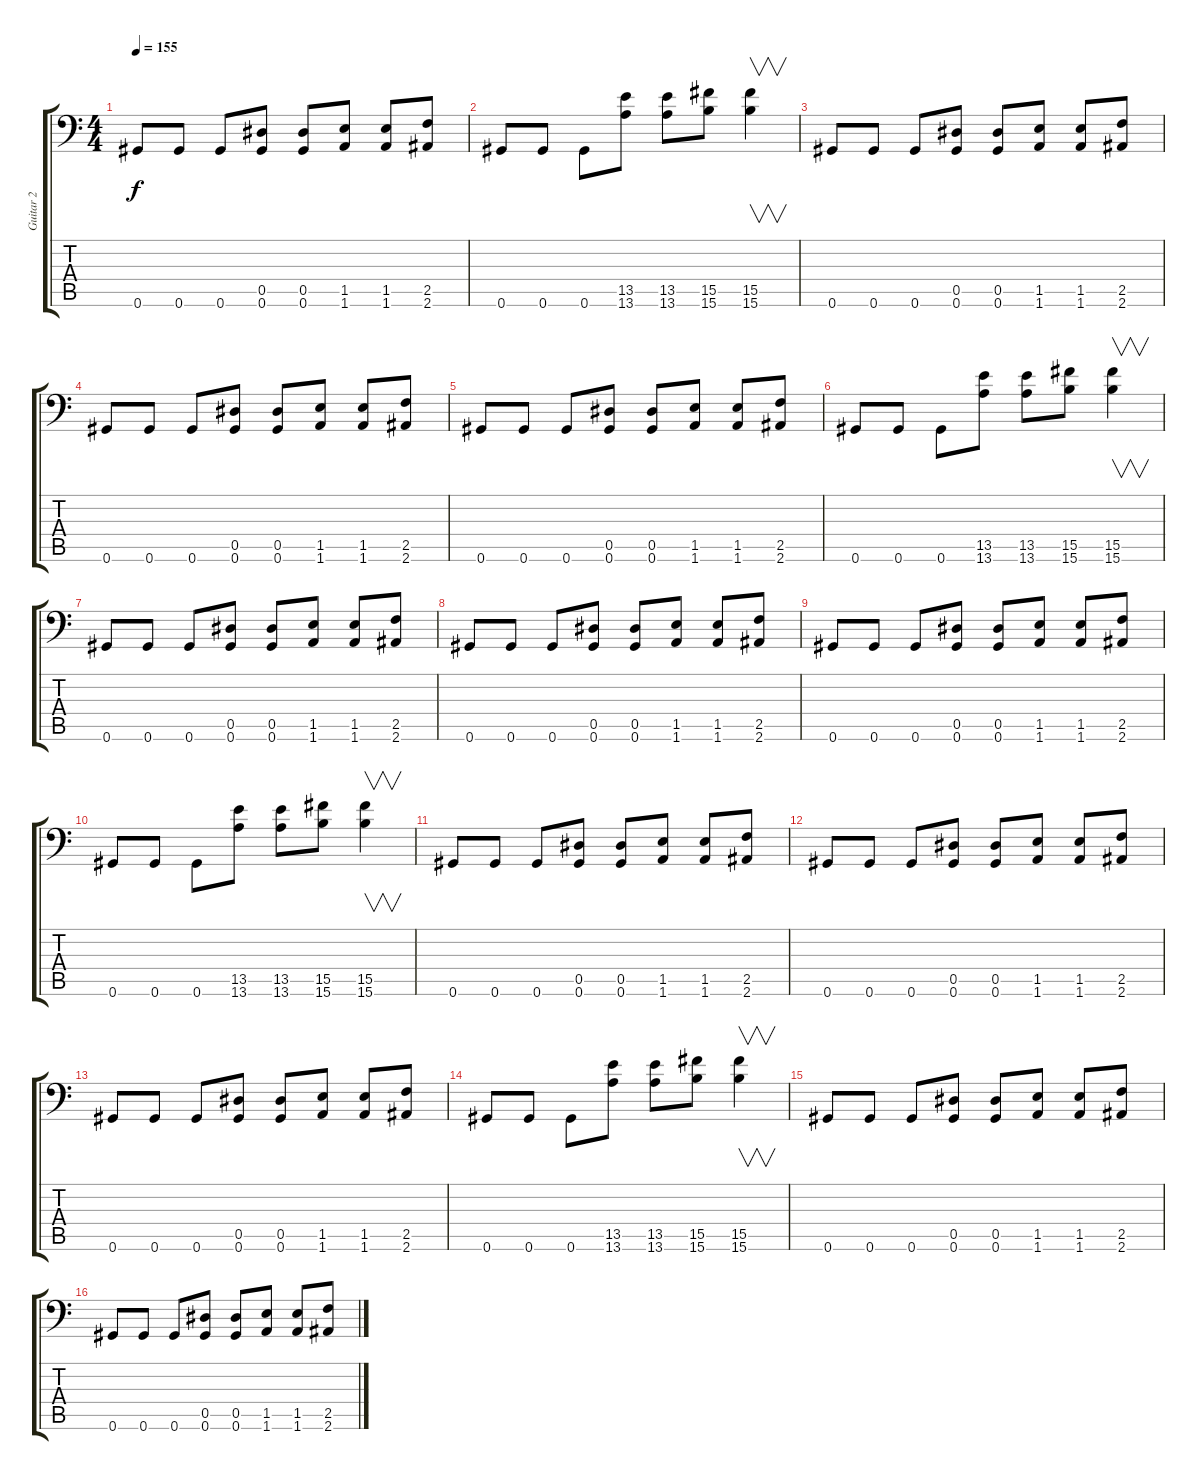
\track ("Guitar 2" "Guitar 2") {instrument distortionguitar}
\staff {score tabs}
\tuning (Bb3 F3 Db3 Ab2 Eb2 Ab1) {hide}
\ts (4 4)
\tempo 155
\clef f4
\ks c
0.6.8{dy f} 0.6.8 0.6.8 (0.5 0.6).8 (0.5 0.6).8 (1.5 1.6).8 (1.5 1.6).8 (2.5 2.6).8 |
0.6.8 0.6.8 0.6.8 (13.5 13.6).8 (13.5 13.6).8 (15.5 15.6).8 (15.5 15.6).4{v} |
0.6.8 0.6.8 0.6.8 (0.5 0.6).8 (0.5 0.6).8 (1.5 1.6).8 (1.5 1.6).8 (2.5 2.6).8 |
0.6.8 0.6.8 0.6.8 (0.5 0.6).8 (0.5 0.6).8 (1.5 1.6).8 (1.5 1.6).8 (2.5 2.6).8 |
0.6.8 0.6.8 0.6.8 (0.5 0.6).8 (0.5 0.6).8 (1.5 1.6).8 (1.5 1.6).8 (2.5 2.6).8 |
0.6.8 0.6.8 0.6.8 (13.5 13.6).8 (13.5 13.6).8 (15.5 15.6).8 (15.5 15.6).4{v} |
0.6.8 0.6.8 0.6.8 (0.5 0.6).8 (0.5 0.6).8 (1.5 1.6).8 (1.5 1.6).8 (2.5 2.6).8 |
0.6.8 0.6.8 0.6.8 (0.5 0.6).8 (0.5 0.6).8 (1.5 1.6).8 (1.5 1.6).8 (2.5 2.6).8 |
0.6.8 0.6.8 0.6.8 (0.5 0.6).8 (0.5 0.6).8 (1.5 1.6).8 (1.5 1.6).8 (2.5 2.6).8 |
0.6.8 0.6.8 0.6.8 (13.5 13.6).8 (13.5 13.6).8 (15.5 15.6).8 (15.5 15.6).4{v} |
0.6.8 0.6.8 0.6.8 (0.5 0.6).8 (0.5 0.6).8 (1.5 1.6).8 (1.5 1.6).8 (2.5 2.6).8 |
0.6.8 0.6.8 0.6.8 (0.5 0.6).8 (0.5 0.6).8 (1.5 1.6).8 (1.5 1.6).8 (2.5 2.6).8 |
0.6.8 0.6.8 0.6.8 (0.5 0.6).8 (0.5 0.6).8 (1.5 1.6).8 (1.5 1.6).8 (2.5 2.6).8 |
0.6.8 0.6.8 0.6.8 (13.5 13.6).8 (13.5 13.6).8 (15.5 15.6).8 (15.5 15.6).4{v} |
0.6.8 0.6.8 0.6.8 (0.5 0.6).8 (0.5 0.6).8 (1.5 1.6).8 (1.5 1.6).8 (2.5 2.6).8 |
0.6.8 0.6.8 0.6.8 (0.5 0.6).8 (0.5 0.6).8 (1.5 1.6).8 (1.5 1.6).8 (2.5 2.6).8
